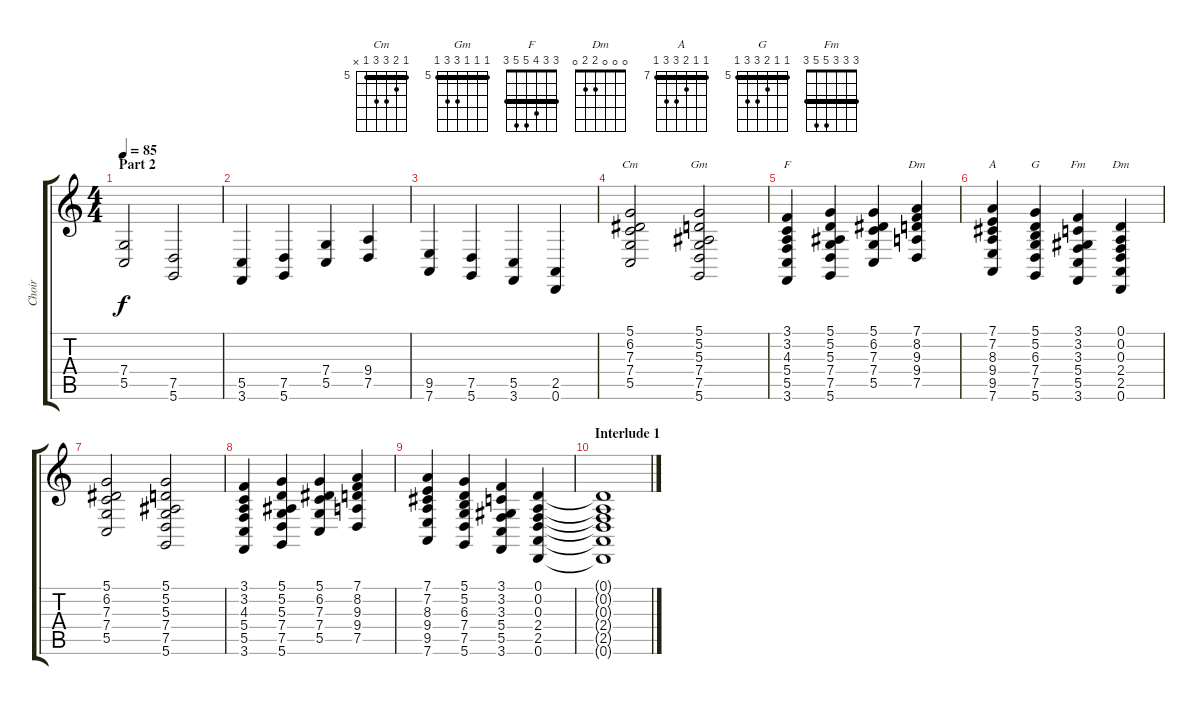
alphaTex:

\track ("Choir" "Choir") {instrument choiraahs}
\staff {score tabs}
\tuning (D4 A3 F3 C3 G2 D2) {hide}
\chord ("Cm" 5 6 7 7 5 x) {firstfret 5 barre 5}
\chord ("Gm" 5 5 5 7 7 5) {firstfret 5 barre 5}
\chord ("F" 3 3 4 5 5 3) {barre 3}
\chord ("Dm" 7 8 9 9 7 x) {firstfret 7 barre 7}
\chord ("A" 7 7 8 9 9 7) {firstfret 7 barre 7}
\chord ("G" 5 5 6 7 7 5) {firstfret 5 barre 5}
\chord ("Fm" 3 3 3 5 5 3) {barre 3}
\chord ("Dm" 0 0 0 2 2 0)
\ts (4 4)
\section ("" "Part 2")
\tempo 85
\clef g2
\ks c
(7.4 5.5).2{dy f} (7.5 5.6).2 |
(5.5 3.6).4 (7.5 5.6).4 (7.4 5.5).4 (9.4 7.5).4 |
(9.5 7.6).4 (7.5 5.6).4 (5.5 3.6).4 (2.5 0.6).4 |
(5.1 6.2 7.3 7.4 5.5).2{ch "Cm" volume 12} (5.1 5.2 5.3 7.4 7.5 5.6).2{ch "Gm"} |
(3.1 3.2 4.3 5.4 5.5 3.6).4{ch "F"} (5.1 5.2 5.3 7.4 7.5 5.6).4 (5.1 6.2 7.3 7.4 5.5).4 (7.1 8.2 9.3 9.4 7.5).4{ch "Dm"} |
(7.1 7.2 8.3 9.4 9.5 7.6).4{ch "A"} (5.1 5.2 6.3 7.4 7.5 5.6).4{ch "G"} (3.1 3.2 3.3 5.4 5.5 3.6).4{ch "Fm"} (0.1 0.2 0.3 2.4 2.5 0.6).4{ch "Dm"} |
(5.1 6.2 7.3 7.4 5.5).2{volume 12} (5.1 5.2 5.3 7.4 7.5 5.6).2 |
(3.1 3.2 4.3 5.4 5.5 3.6).4 (5.1 5.2 5.3 7.4 7.5 5.6).4 (5.1 6.2 7.3 7.4 5.5).4 (7.1 8.2 9.3 9.4 7.5).4 |
(7.1 7.2 8.3 9.4 9.5 7.6).4 (5.1 5.2 6.3 7.4 7.5 5.6).4 (3.1 3.2 3.3 5.4 5.5 3.6).4 (0.1 0.2 0.3 2.4 2.5 0.6).4 |
\section ("" "Interlude 1")
(0.1{t} 0.2{t} 0.3{t} 2.4{t} 2.5{t} 0.6{t}).1{volume 0}
